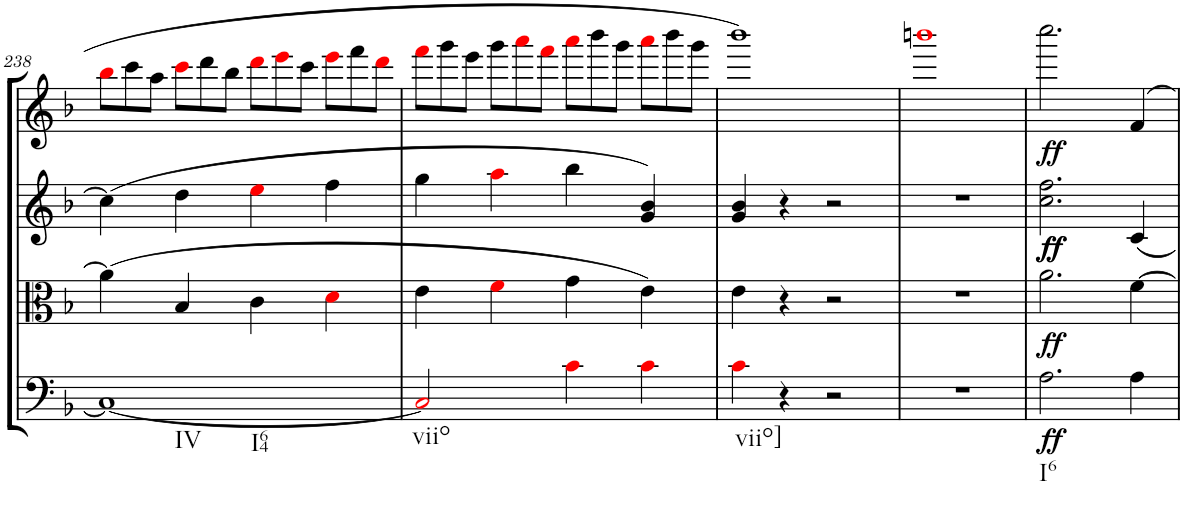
**kern	**dynam	**kern	**dynam	**kern	**dynam	**kern	**dynam
*part4	*part4	*part3	*part3	*part2	*part2	*part1	*part1
*staff4	*staff4	*staff3	*staff3	*staff2	*staff2	*staff1	*staff1
*I"Cello	*	*I"Viola	*	*I"2nd Violin	*	*I"1st Violin	*
*	*	*I'Vla	*	*I'Vln	*	*I'Vln	*
!!LO:PB:g=z
*clefF4	*	*clefC3	*	*clefG2	*	*clefG2	*
*k[b-]	*	*k[b-]	*	*k[b-]	*	*k[b-]	*
*M4/4	*	*M4/4	*	*M4/4	*	*M4/4	*
*met(c)	*	*met(c)	*	*met(c)	*	*met(c)	*
*	*	*	*	*	*	*Xtuplet	*
=238	=238	=238	=238	=238	=238	=238	=238
!LO:TX:b:t=IV	!	!	!	!	!	!	!
!LO:TX:b:t=I64	!	!	!	!	!	!	!
1C_	.	(4a\]	.	(4cc\]	.	12bb-i\L	.
.	.	.	.	.	.	12ccc\	.
.	.	.	.	.	.	12aa\J	.
.	.	4B-/	.	4dd\	.	12ccci\L	.
.	.	.	.	.	.	12ddd\	.
.	.	.	.	.	.	12bb-\J	.
.	.	4c\	.	4eei\	.	12dddi\L	.
.	.	.	.	.	.	12eeei\	.
.	.	.	.	.	.	12ccc\J	.
.	.	4di\	.	4ff\	.	12eeei\L	.
.	.	.	.	.	.	12fff\	.
.	.	.	.	.	.	12dddi\J	.
=239	=239	=239	=239	=239	=239	=239	=239
!LO:TX:b:t=viio	!	!	!	!	!	!	!
2Ci/]	.	4e\	.	4gg\	.	12fffi\L	.
.	.	.	.	.	.	12ggg\	.
.	.	.	.	.	.	12eee\J	.
.	.	4fi\	.	4aai\	.	12ggg\L	.
.	.	.	.	.	.	12aaai\	.
.	.	.	.	.	.	12fffi\J	.
4ci\	.	4g\	.	4bb-\	.	12aaai\L	.
.	.	.	.	.	.	12bbb-\	.
.	.	.	.	.	.	12ggg\J	.
4ci\	.	4e\)	.	4g/ 4b-/)	.	12aaai\L	.
.	.	.	.	.	.	12bbb-\	.
.	.	.	.	.	.	12ggg\J	.
=240	=240	=240	=240	=240	=240	=240	=240
!LO:TX:b:t=viio]	!	!	!	!	!	!	!
4ci\	.	4e\	.	4g/ 4b-/	.	1bbb-	.
4r	.	4r	.	4r	.	.	.
2r	.	2r	.	2r	.	.	.
=241	=241	=241	=241	=241	=241	=241	=241
1r	.	1r	.	1r	.	1bbbni	.
=242	=242	=242	=242	=242	=242	=242	=242
!LO:TX:b:t=I6	!	!	!	!	!	!	!
!	!LO:DY:b	!	!LO:DY:b	!	!LO:DY:b	!	!
!	!	!	!	!	!LO:DY:n=1:b	!	!LO:DY:b
2.A\	ff	2.a\	ff	2.cc\ 2.ff\	ff ff	2.cccc\	ff
4A\	.	[4f\	.	4c/	.	4f/	.
=	=	=	=	=	=	=	=
*-	*-	*-	*-	*-	*-	*-	*-
